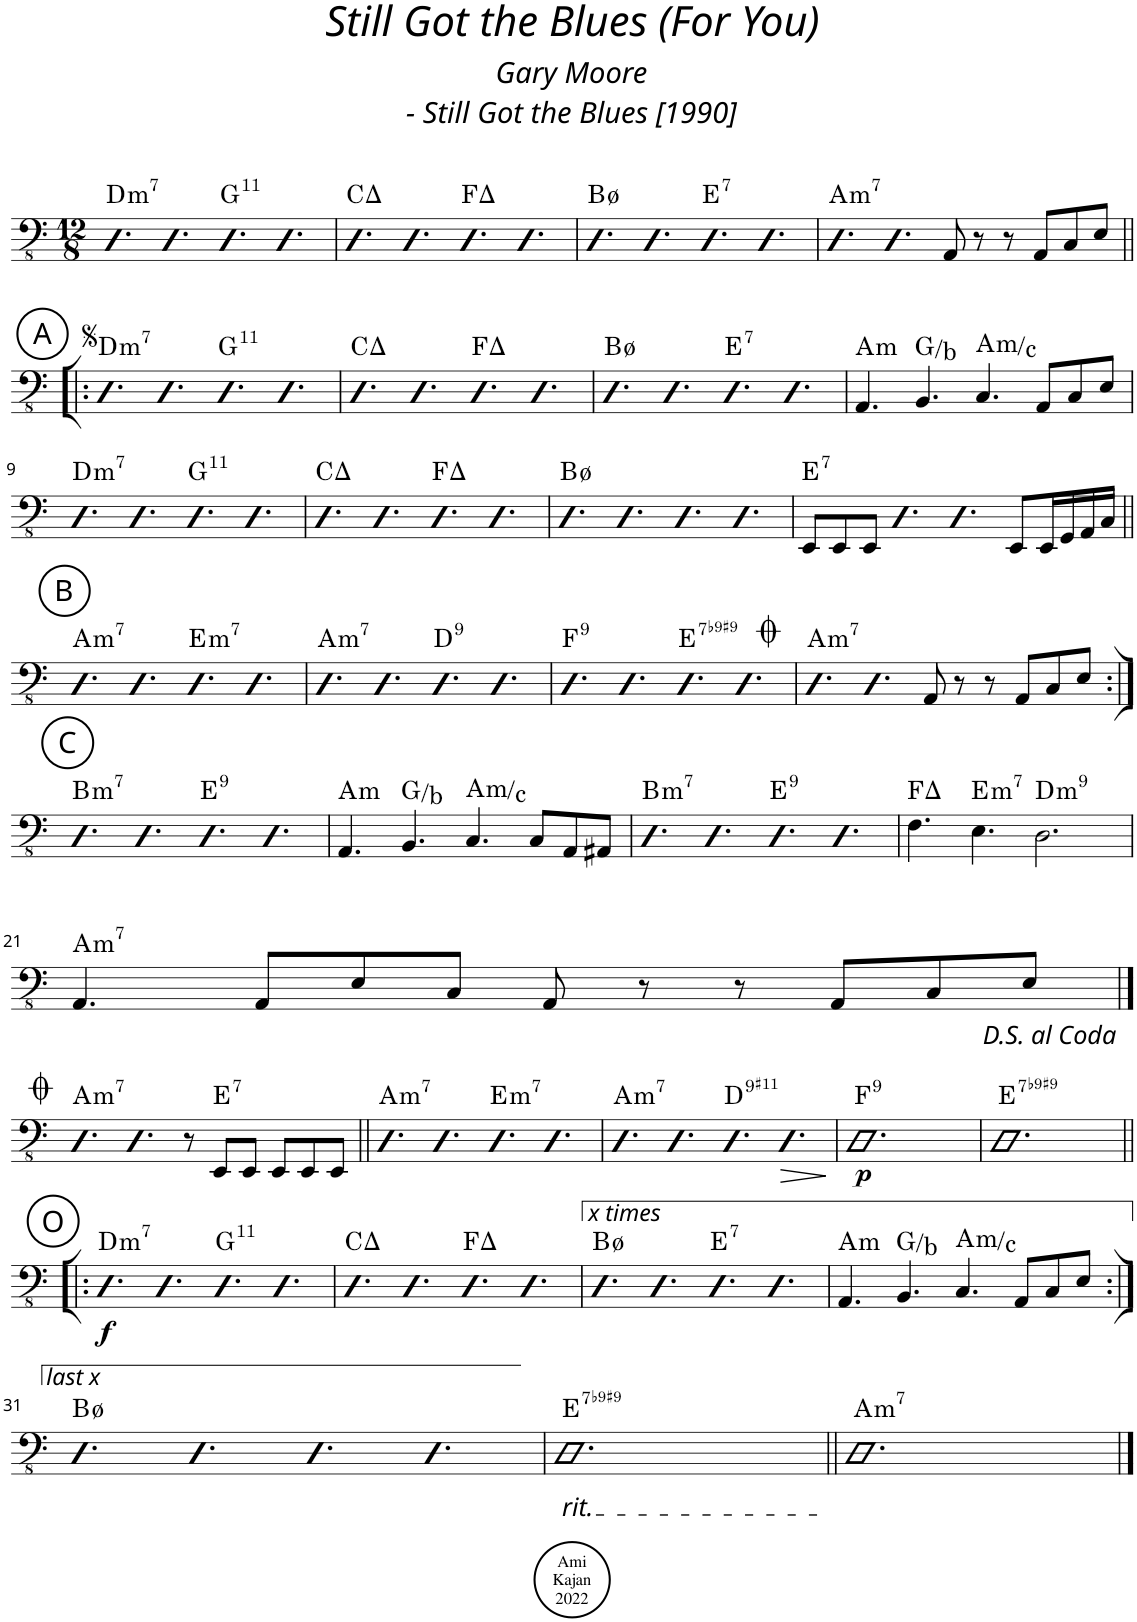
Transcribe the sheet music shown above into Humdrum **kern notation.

**kern	**dynam	**harte
*part1	*part1	*part1
*staff1	*staff1	*
*I"Acoustic Bass	*	*
*I'Bass	*	*
*clefFv4	*	*
*k[]	*	*
*M12/8	*	*
=1	=1	=1
!	!	!LO:H:kt=m7
4.DD	.	D:min7
4.DD	.	.
!	!	!LO:H:kt=11
4.DD	.	G:9(11)
4.DD	.	.
=2	=2	=2
4.DD	.	C:maj
4.DD	.	.
4.DD	.	F:maj
4.DD	.	.
=3	=3	=3
4.DD	.	B:hdim7
4.DD	.	.
!	!	!LO:H:kt=7
4.DD	.	E:7
4.DD	.	.
=4	=4	=4
!	!	!LO:H:kt=m7
4.DD	.	A:min7
4.DD	.	.
8AAA/	.	.
8r	.	.
8r	.	.
8AAA/L	.	.
8CC/	.	.
8EE/J	.	.
!!LO:LB:g=z
!!LO:REH:place=s1:a:cj:enc=circle:fs=14:t=A
=5!|:	=5!|:	=5!|:
!	!	!LO:H:kt=m7
4.DD	.	D:min7
4.DD	.	.
!	!	!LO:H:kt=11
4.DD	.	G:9(11)
4.DD	.	.
=6	=6	=6
4.DD	.	C:maj
4.DD	.	.
4.DD	.	F:maj
4.DD	.	.
=7	=7	=7
4.DD	.	B:hdim7
4.DD	.	.
!	!	!LO:H:kt=7
4.DD	.	E:7
4.DD	.	.
=8	=8	=8
!	!	!LO:H:kt=m
4.AAA/	.	A:min
4.BBB/	.	G:maj/3
!	!	!LO:H:kt=m
4.CC/	.	A:min/b3
8AAA/L	.	.
8CC/	.	.
8EE/J	.	.
!!LO:LB:g=z
=9	=9	=9
!	!	!LO:H:kt=m7
4.DD	.	D:min7
4.DD	.	.
!	!	!LO:H:kt=11
4.DD	.	G:9(11)
4.DD	.	.
=10	=10	=10
4.DD	.	C:maj
4.DD	.	.
4.DD	.	F:maj
4.DD	.	.
=11	=11	=11
4.DD	.	B:hdim7
4.DD	.	.
4.DD	.	.
4.DD	.	.
=12	=12	=12
!	!	!LO:H:kt=7
8EEE/L	.	E:7
8EEE/	.	.
8EEE/J	.	.
4.DD	.	.
4.DD	.	.
8EEE/L	.	.
16EEE/L	.	.
16GGG/	.	.
16AAA/	.	.
16CC/JJ	.	.
!!LO:LB:g=z
!!LO:REH:place=s1:a:cj:enc=circle:fs=14:t=B
=13||	=13||	=13||
!	!	!LO:H:kt=m7
4.DD	.	A:min7
4.DD	.	.
!	!	!LO:H:kt=m7
4.DD	.	E:min7
4.DD	.	.
=14	=14	=14
!	!	!LO:H:kt=m7
4.DD	.	A:min7
4.DD	.	.
!	!	!LO:H:kt=9
4.DD	.	D:9
4.DD	.	.
=15	=15	=15
!	!	!LO:H:kt=9
4.DD	.	F:9
4.DD	.	.
!	!	!LO:H:kt=7
4.DD	.	E:7(b9,#9)
4.DD	.	.
=16	=16	=16
!	!	!LO:H:kt=m7
4.DD	.	A:min7
4.DD	.	.
8AAA/	.	.
8r	.	.
8r	.	.
8AAA/L	.	.
8CC/	.	.
8EE/J	.	.
!!LO:LB:g=z
!!LO:REH:place=s1:a:cj:enc=circle:fs=14:t=C
=17:|!	=17:|!	=17:|!
!	!	!LO:H:kt=m7
4.DD	.	B:min7
4.DD	.	.
!	!	!LO:H:kt=9
4.DD	.	E:9
4.DD	.	.
=18	=18	=18
!	!	!LO:H:kt=m
4.AAA/	.	A:min
4.BBB/	.	G:maj/3
!	!	!LO:H:kt=m
4.CC/	.	A:min/b3
8CC/L	.	.
8AAA/	.	.
8AAA#X/J	.	.
=19	=19	=19
!	!	!LO:H:kt=m7
4.DD	.	B:min7
4.DD	.	.
!	!	!LO:H:kt=9
4.DD	.	E:9
4.DD	.	.
=20	=20	=20
4.FF\	.	F:maj
!	!	!LO:H:kt=m7
4.EE\	.	E:min7
!	!	!LO:H:kt=m9
2.DD\	.	D:min9
!!LO:LB:g=z
=21	=21	=21
!	!	!LO:H:kt=m7
4.AAA/	.	A:min7
8AAA/L	.	.
8EE/	.	.
8CC/J	.	.
8AAA/	.	.
8r	.	.
8r	.	.
8AAA/L	.	.
8CC/	.	.
8EE/J	.	.
!!LO:LB:g=z
==22	==22	==22
!	!	!LO:H:kt=m7
4.DD	.	A:min7
4.DD	.	.
8r	.	.
!	!	!LO:H:kt=7
8EEE/L	.	E:7
8EEE/J	.	.
8EEE/L	.	.
8EEE/	.	.
8EEE/J	.	.
=23||	=23||	=23||
!	!	!LO:H:kt=m7
4.DD	.	A:min7
4.DD	.	.
!	!	!LO:H:kt=m7
4.DD	.	E:min7
4.DD	.	.
=24	=24	=24
!	!	!LO:H:kt=m7
4.DD	.	A:min7
4.DD	.	.
!	!	!LO:H:kt=9
4.DD	.	D:9(#11)
!	!LO:HP:b	!
4.DD	>	.
.	]	.
=25	=25	=25
!	!LO:DY:b	!LO:H:kt=9
1.DD	p	F:9
=26	=26	=26
!	!	!LO:H:kt=7
1.DD	.	E:7(b9,#9)
!!LO:LB:g=z
!!LO:REH:place=s1:a:cj:enc=circle:fs=14:t=O
=27!|:	=27!|:	=27!|:
!	!LO:DY:b	!LO:H:kt=m7
4.DD	f	D:min7
4.DD	.	.
!	!	!LO:H:kt=11
4.DD	.	G:9(11)
4.DD	.	.
=28	=28	=28
4.DD	.	C:maj
4.DD	.	.
4.DD	.	F:maj
4.DD	.	.
=29	=29	=29
4.DD	.	B:hdim7
4.DD	.	.
!	!	!LO:H:kt=7
4.DD	.	E:7
4.DD	.	.
=30	=30	=30
!	!	!LO:H:kt=m
4.AAA/	.	A:min
4.BBB/	.	G:maj/3
!	!	!LO:H:kt=m
4.CC/	.	A:min/b3
8AAA/L	.	.
8CC/	.	.
8EE/J	.	.
!!LO:LB:g=z
=31:|!	=31:|!	=31:|!
4.DD	.	B:hdim7
4.DD	.	.
4.DD	.	.
4.DD	.	.
=32	=32	=32
!LO:TX:b:i:t=rit.	!	!LO:H:kt=7
1.DD	.	E:7(b9,#9)
=33||	=33||	=33||
!	!	!LO:H:kt=m7
1.DD	.	A:min7
==	==	==
*-	*-	*-
